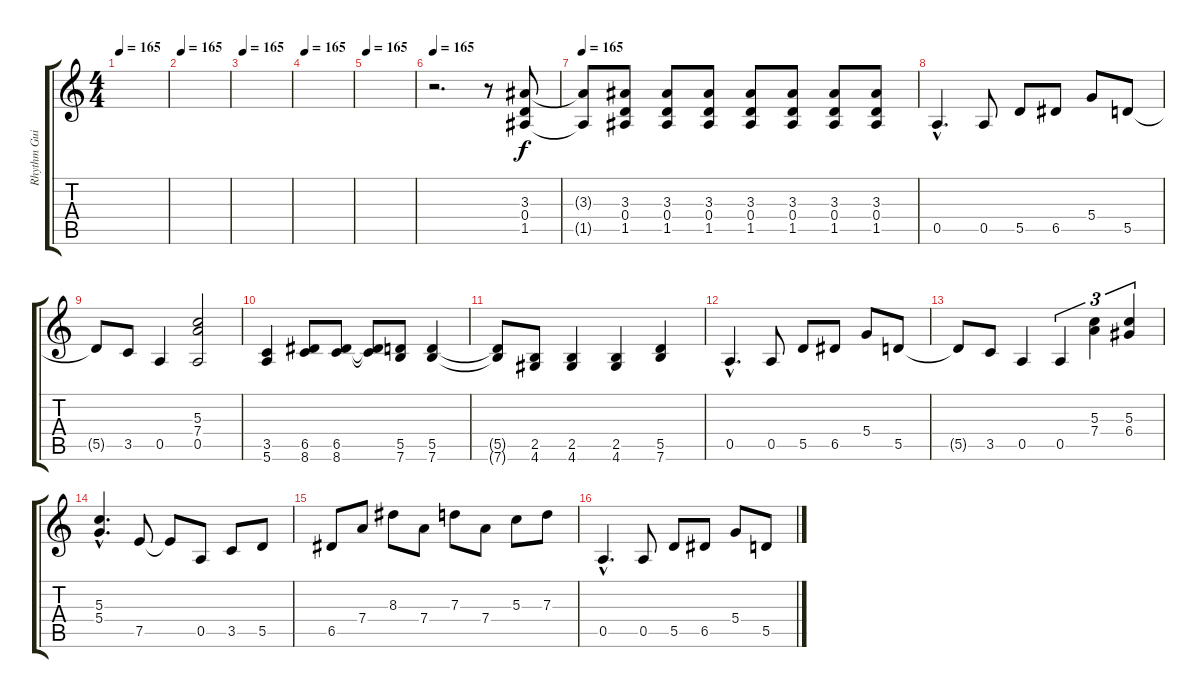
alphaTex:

\track ("Rhythm Guitar I" "Rhythm Gui") {instrument distortionguitar}
\staff {score tabs}
\tuning (E4 B3 G3 D3 A2 E2) {hide}
\ts (4 4)
\tempo 165
\clef g2
\ks c
|
\tempo 165
|
\tempo 165
|
\tempo 165
|
\tempo 165
|
\tempo 165
r.2{d} r.8 (3.3 0.4 1.5).8 |
\tempo 165
(3.3{t} 1.5{t}).8 (3.3 0.4 1.5).8 (3.3 0.4 1.5).8 (3.3 0.4 1.5).8 (3.3 0.4 1.5).8 (3.3 0.4 1.5).8 (3.3 0.4 1.5).8 (3.3 0.4 1.5).8 |
0.5{hac}.4{d} 0.5.8 5.5.8 6.5.8 5.4.8 5.5.8 |
5.5{t}.8 3.5.8 0.5.4 (5.3 7.4 0.5).2 |
(3.5 5.6).4 (6.5 8.6).8 (6.5 8.6).8 (6.5{t} 8.6{t}).8 (5.5 7.6).8 (5.5 7.6).4 |
(5.5{t} 7.6{t}).8 (2.5 4.6).8 (2.5 4.6).4 (2.5 4.6).4 (5.5 7.6).4 |
0.5{hac}.4{d} 0.5.8 5.5.8 6.5.8 5.4.8 5.5.8 |
5.5{t}.8 3.5.8 0.5.4 0.5.4{tu (3 2)} (5.3 7.4).4{tu (3 2)} (5.3 6.4).4{tu (3 2)} |
(5.3{hac} 5.4{hac}).4{d} 7.5.8 7.5{t}.8 0.5.8 3.5.8 5.5.8 |
6.5.8 7.4.8 8.3.8 7.4.8 7.3.8 7.4.8 5.3.8 7.3.8 |
0.5{hac}.4{d} 0.5.8 5.5.8 6.5.8 5.4.8 5.5.8
